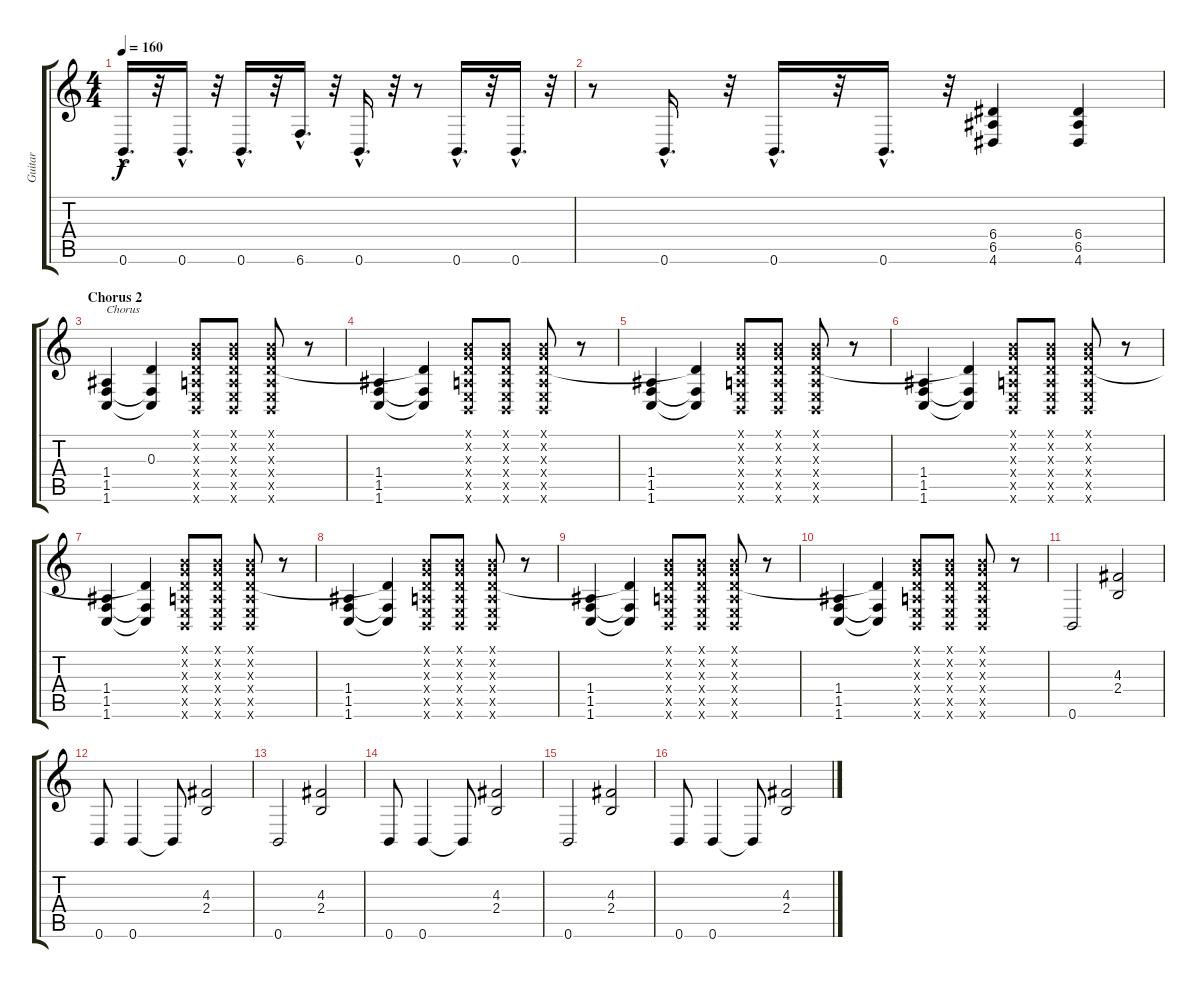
\track ("Guitar" "Guitar") {instrument distortionguitar}
\staff {score tabs}
\tuning (B3 G3 D3 A2 E2 B1) {hide}
\ts (4 4)
\tempo 160
\clef g2
\ks c
0.6{hac}.16{d dy f} r.32 0.6{hac}.16{d} r.32 0.6{hac}.16{d} r.32 6.6{hac}.16{d} r.32 0.6{hac}.16{d} r.32 r.8 0.6{hac}.16{d} r.32 0.6{hac}.16{d} r.32 |
r.8 0.6{hac}.16{d} r.32 0.6{hac}.16{d} r.32 0.6{hac}.16{d} r.32 (6.4 6.5 4.6).4 (6.4 6.5 4.6).4 |
\section ("" "Chorus 2")
(1.4 1.5 1.6).4{txt "Chorus" balance 3 instrument distortionguitar} (0.3 1.5{t} 1.6{t}).4 (0.1{x} 0.2{x} 0.3{x} 0.4{x} 0.5{x} 0.6{x}).8 (0.1{x} 0.2{x} 0.3{x} 0.4{x} 0.5{x} 0.6{x}).8 (0.1{x} 0.2{x} 0.3{x} 0.4{x} 0.5{x} 0.6{x}).8 r.8 |
(1.4 1.5 1.6).4{balance 3 instrument distortionguitar} (0.3{t} 1.5{t} 1.6{t}).4 (0.1{x} 0.2{x} 0.3{x} 0.4{x} 0.5{x} 0.6{x}).8 (0.1{x} 0.2{x} 0.3{x} 0.4{x} 0.5{x} 0.6{x}).8 (0.1{x} 0.2{x} 0.3{x} 0.4{x} 0.5{x} 0.6{x}).8 r.8 |
(1.4 1.5 1.6).4{balance 3 instrument distortionguitar} (0.3{t} 1.5{t} 1.6{t}).4 (0.1{x} 0.2{x} 0.3{x} 0.4{x} 0.5{x} 0.6{x}).8 (0.1{x} 0.2{x} 0.3{x} 0.4{x} 0.5{x} 0.6{x}).8 (0.1{x} 0.2{x} 0.3{x} 0.4{x} 0.5{x} 0.6{x}).8 r.8 |
(1.4 1.5 1.6).4{balance 3 instrument distortionguitar} (0.3{t} 1.5{t} 1.6{t}).4 (0.1{x} 0.2{x} 0.3{x} 0.4{x} 0.5{x} 0.6{x}).8 (0.1{x} 0.2{x} 0.3{x} 0.4{x} 0.5{x} 0.6{x}).8 (0.1{x} 0.2{x} 0.3{x} 0.4{x} 0.5{x} 0.6{x}).8 r.8 |
(1.4 1.5 1.6).4{balance 3 instrument distortionguitar} (0.3{t} 1.5{t} 1.6{t}).4 (0.1{x} 0.2{x} 0.3{x} 0.4{x} 0.5{x} 0.6{x}).8 (0.1{x} 0.2{x} 0.3{x} 0.4{x} 0.5{x} 0.6{x}).8 (0.1{x} 0.2{x} 0.3{x} 0.4{x} 0.5{x} 0.6{x}).8 r.8 |
(1.4 1.5 1.6).4{balance 3 instrument distortionguitar} (0.3{t} 1.5{t} 1.6{t}).4 (0.1{x} 0.2{x} 0.3{x} 0.4{x} 0.5{x} 0.6{x}).8 (0.1{x} 0.2{x} 0.3{x} 0.4{x} 0.5{x} 0.6{x}).8 (0.1{x} 0.2{x} 0.3{x} 0.4{x} 0.5{x} 0.6{x}).8 r.8 |
(1.4 1.5 1.6).4{balance 3 instrument distortionguitar} (0.3{t} 1.5{t} 1.6{t}).4 (0.1{x} 0.2{x} 0.3{x} 0.4{x} 0.5{x} 0.6{x}).8 (0.1{x} 0.2{x} 0.3{x} 0.4{x} 0.5{x} 0.6{x}).8 (0.1{x} 0.2{x} 0.3{x} 0.4{x} 0.5{x} 0.6{x}).8 r.8 |
(1.4 1.5 1.6).4{balance 3 instrument distortionguitar} (0.3{t} 1.5{t} 1.6{t}).4 (0.1{x} 0.2{x} 0.3{x} 0.4{x} 0.5{x} 0.6{x}).8 (0.1{x} 0.2{x} 0.3{x} 0.4{x} 0.5{x} 0.6{x}).8 (0.1{x} 0.2{x} 0.3{x} 0.4{x} 0.5{x} 0.6{x}).8 r.8 |
0.6.2 (4.3 2.4).2 |
0.6.8 0.6.4 0.6{t}.8 (4.3 2.4).2 |
0.6.2 (4.3 2.4).2 |
0.6.8 0.6.4 0.6{t}.8 (4.3 2.4).2 |
0.6.2 (4.3 2.4).2 |
0.6.8 0.6.4 0.6{t}.8 (4.3 2.4).2
